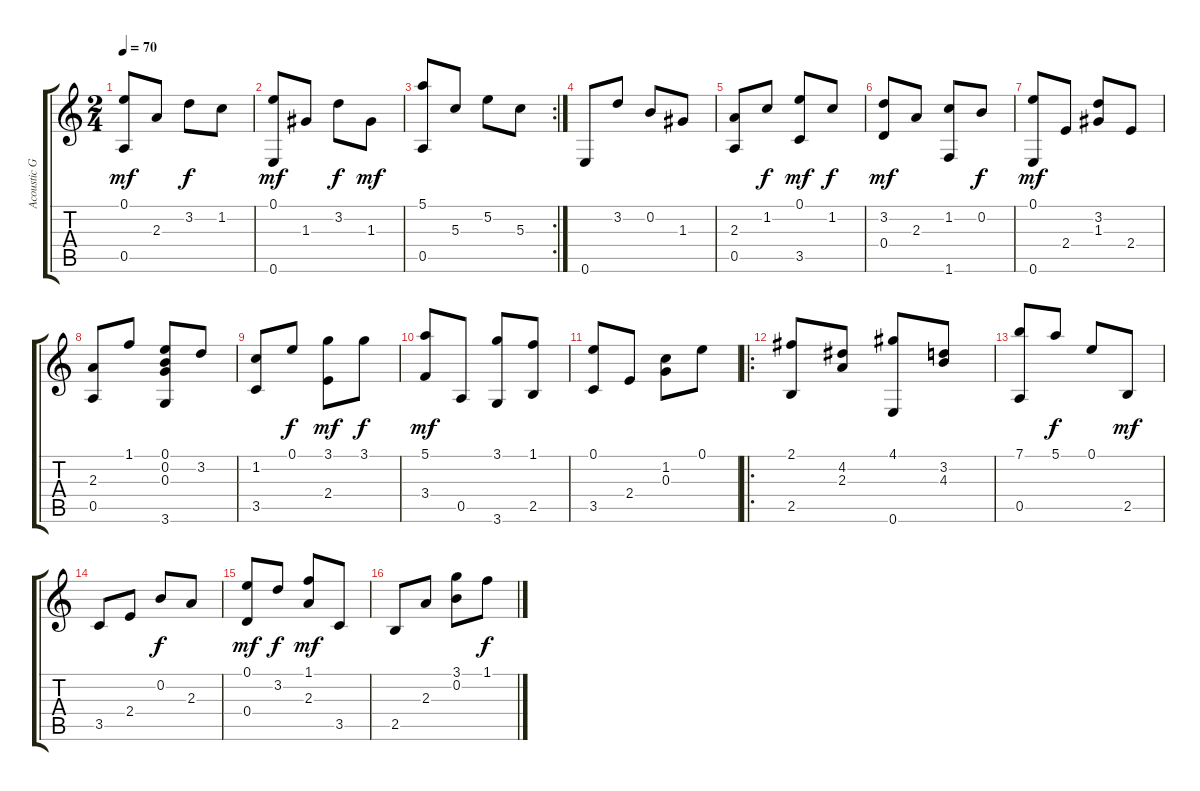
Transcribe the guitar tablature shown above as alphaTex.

\track ("Acoustic Guitar" "Acoustic G") {instrument acousticguitarnylon}
\staff {score tabs}
\tuning (E4 B3 G3 D3 A2 E2) {hide}
\ts (2 4)
\tempo 70
\clef g2
\ks c
(0.1 0.5).8{dy mf} 2.3.8 3.2.8{dy f} 1.2.8 |
(0.1 0.6).8{dy mf} 1.3.8 3.2.8{dy f} 1.3.8{dy mf} |
\rc 2
(5.1 0.5).8 5.3.8 5.2.8 5.3.8 |
0.6.8 3.2.8 0.2.8 1.3.8 |
(2.3 0.5).8 1.2.8{dy f} (0.1 3.5).8{dy mf} 1.2.8{dy f} |
(3.2 0.4).8{dy mf} 2.3.8 (1.2 1.6).8 0.2.8{dy f} |
(0.1 0.6).8{dy mf} 2.4.8 (3.2 1.3).8 2.4.8 |
(2.3 0.5).8 1.1.8 (0.1 0.2 0.3 3.6).8 3.2.8 |
(1.2 3.5).8 0.1.8{dy f} (3.1 2.4).8{dy mf} 3.1.8{dy f} |
(5.1 3.4).8{dy mf} 0.5.8 (3.1 3.6).8 (1.1 2.5).8 |
(0.1 3.5).8 2.4.8 (1.2 0.3).8 0.1.8 |
\ro
(2.1 2.5).8 (4.2 2.3).8 (4.1 0.6).8 (3.2 4.3).8 |
(7.1 0.5).8 5.1.8{dy f} 0.1.8 2.5.8{dy mf} |
3.5.8 2.4.8 0.2.8{dy f} 2.3.8 |
(0.1 0.4).8{dy mf} 3.2.8{dy f} (1.1 2.3).8{dy mf} 3.5.8 |
2.5.8 2.3.8 (3.1 0.2).8 1.1.8{dy f}
